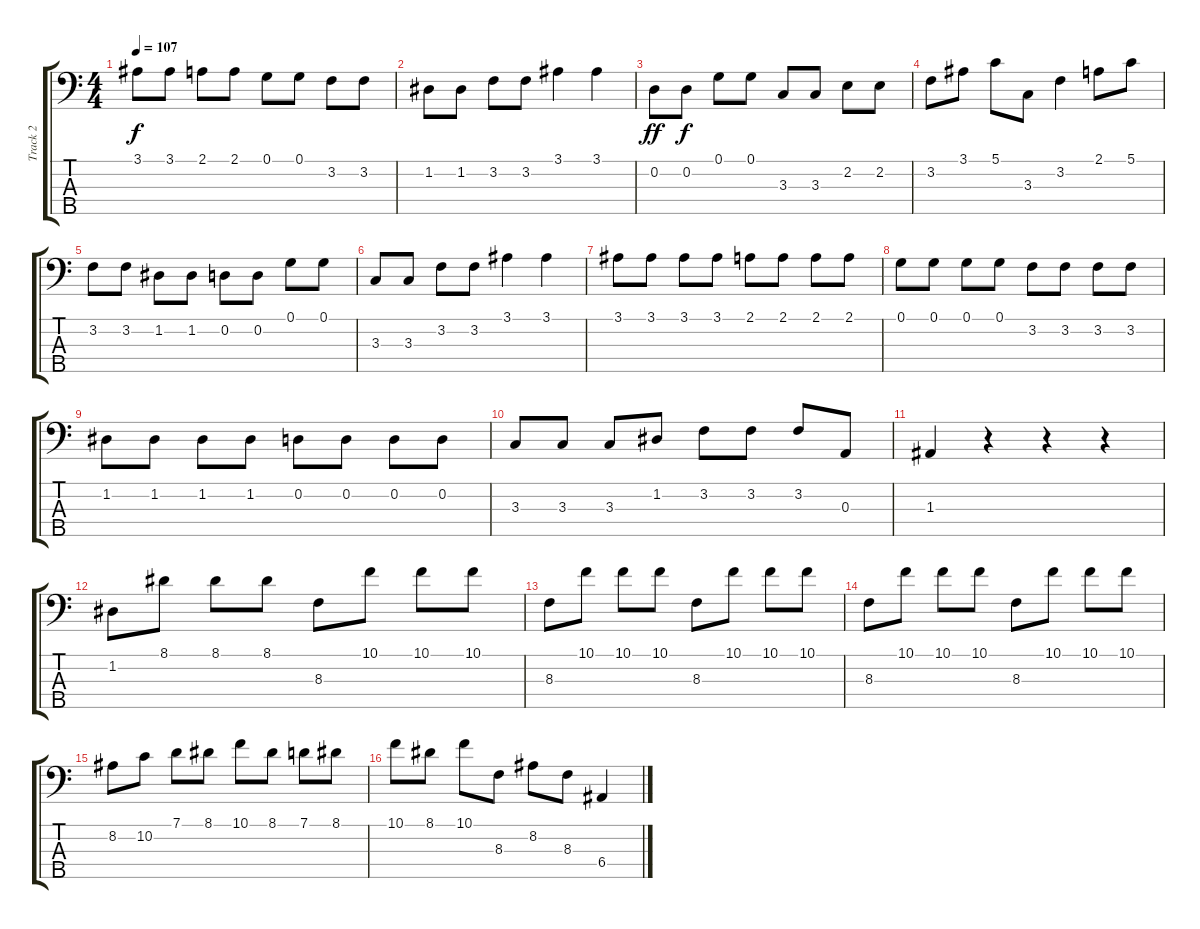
\track ("Track 2" "Track 2") {instrument electricbassfinger}
\staff {score tabs}
\tuning (G2 D2 A1 E1 B0) {hide}
\ts (4 4)
\tempo 107
\clef f4
\ks c
3.1.8{dy f instrument electricbassfinger} 3.1.8 2.1.8 2.1.8 0.1.8 0.1.8 3.2.8 3.2.8 |
1.2.8 1.2.8 3.2.8 3.2.8 3.1.4 3.1.4 |
0.2.8{dy ff} 0.2.8{dy f} 0.1.8 0.1.8 3.3.8 3.3.8 2.2.8 2.2.8 |
3.2.8 3.1.8 5.1.8 3.3.8 3.2.4 2.1.8 5.1.8 |
3.2.8 3.2.8 1.2.8 1.2.8 0.2.8 0.2.8 0.1.8 0.1.8 |
3.3.8 3.3.8 3.2.8 3.2.8 3.1.4 3.1.4 |
3.1.8 3.1.8 3.1.8 3.1.8 2.1.8 2.1.8 2.1.8 2.1.8 |
0.1.8 0.1.8 0.1.8 0.1.8 3.2.8 3.2.8 3.2.8 3.2.8 |
1.2.8 1.2.8 1.2.8 1.2.8 0.2.8 0.2.8 0.2.8 0.2.8 |
3.3.8 3.3.8 3.3.8 1.2.8 3.2.8 3.2.8 3.2.8 0.3.8 |
1.3.4 r.4 r.4 r.4 |
1.2.8 8.1.8 8.1.8 8.1.8 8.3.8 10.1.8 10.1.8 10.1.8 |
8.3.8 10.1.8 10.1.8 10.1.8 8.3.8 10.1.8 10.1.8 10.1.8 |
8.3.8 10.1.8 10.1.8 10.1.8 8.3.8 10.1.8 10.1.8 10.1.8 |
8.2.8 10.2.8 7.1.8 8.1.8 10.1.8 8.1.8 7.1.8 8.1.8 |
10.1.8 8.1.8 10.1.8 8.3.8 8.2.8 8.3.8 6.4.4
